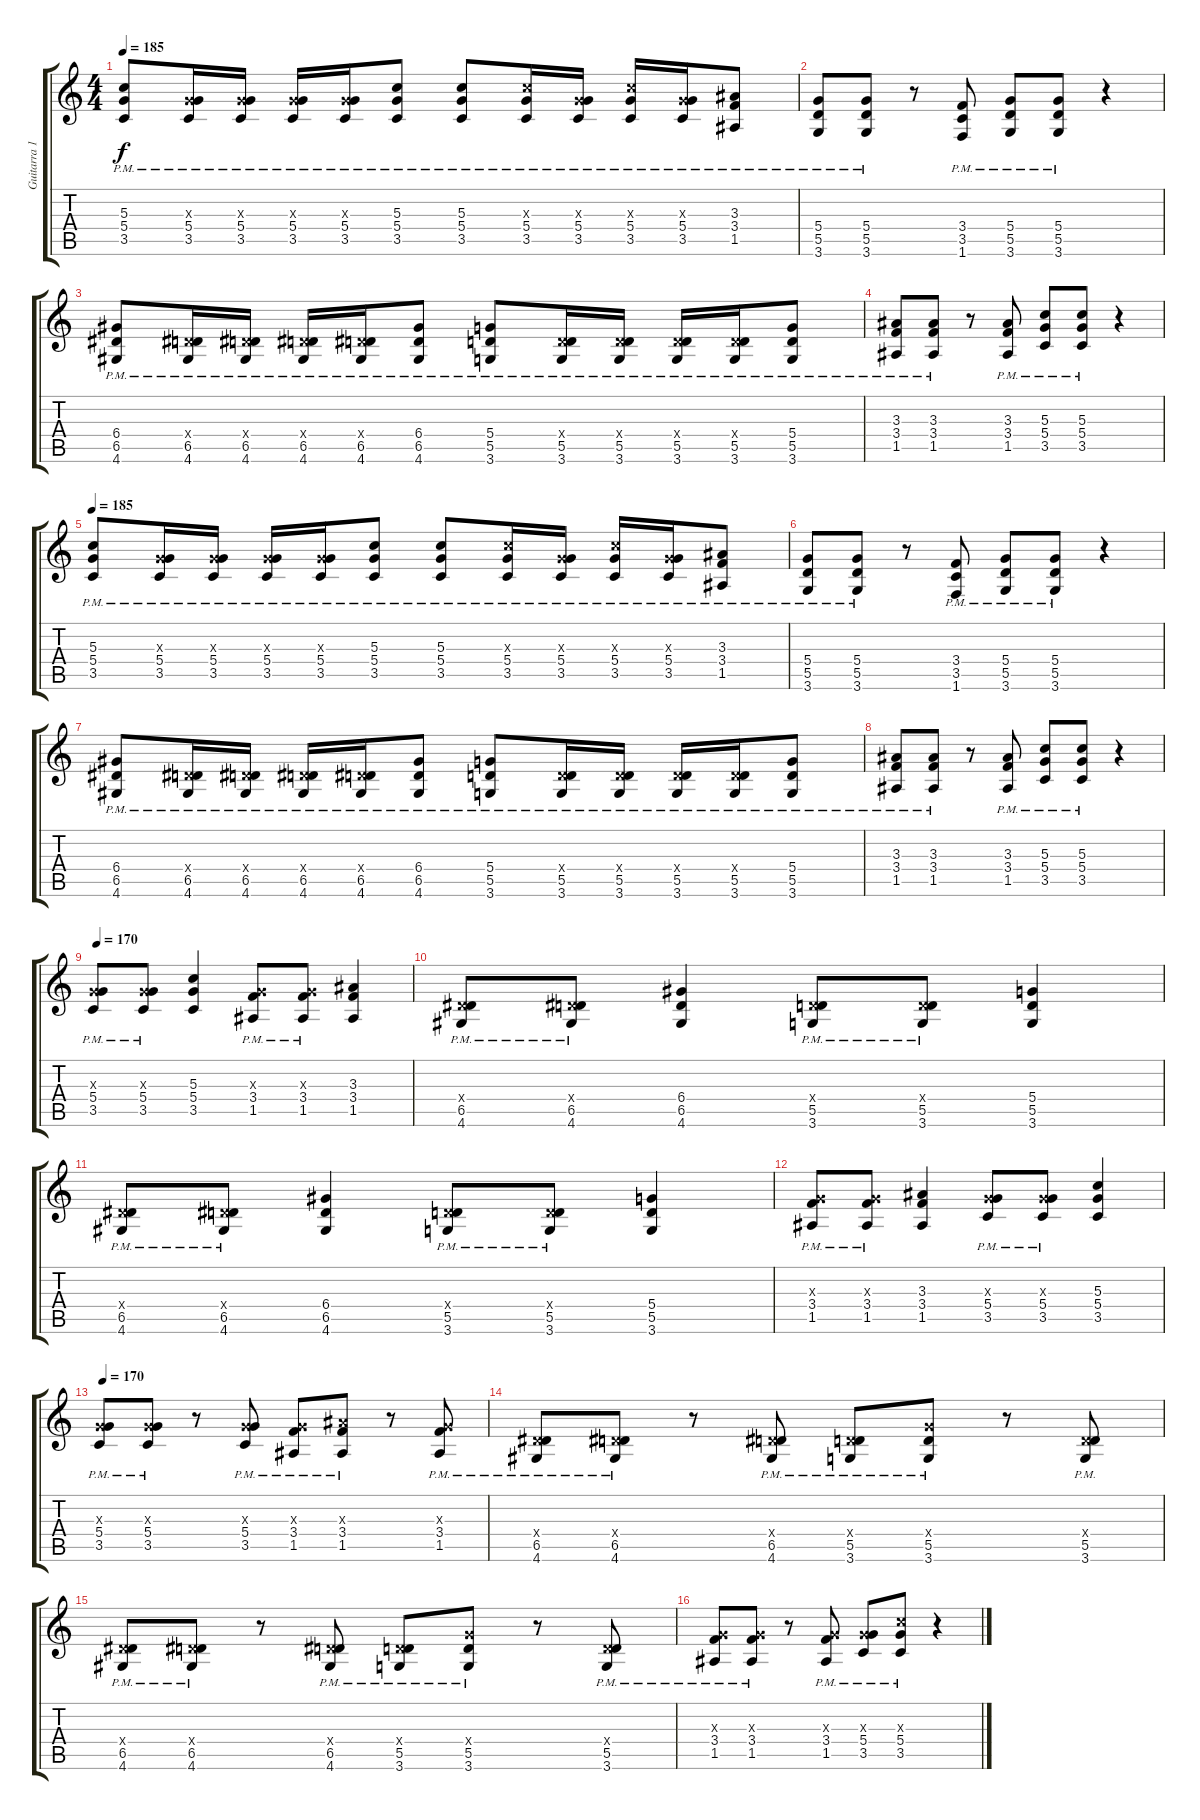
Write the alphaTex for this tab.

\track ("Guitarra 1" "Guitarra 1") {instrument overdrivenguitar}
\staff {score tabs}
\tuning (E4 B3 G3 D3 A2 E2) {hide}
\ts (4 4)
\tempo 185
\clef g2
\ks c
(5.3{pm} 5.4{pm} 3.5).8{dy f} (0.3{x} 5.4{pm} 3.5{pm}).16 (0.3{x} 5.4{pm} 3.5{pm}).16 (0.3{x} 5.4{pm} 3.5{pm}).16 (0.3{x} 5.4{pm} 3.5{pm}).16 (5.3{pm} 5.4{pm} 3.5{pm}).8 (5.3{pm} 5.4{pm} 3.5{pm}).8 (5.3{x} 5.4{pm} 3.5{pm}).16 (0.3{x} 5.4{pm} 3.5{pm}).16 (5.3{x} 5.4{pm} 3.5{pm}).16 (0.3{x} 5.4{pm} 3.5{pm}).16 (3.3{pm} 3.4{pm} 1.5{pm}).8 |
(5.4{pm} 5.5{pm} 3.6{pm}).8 (5.4{pm} 5.5{pm} 3.6{pm}).8 r.8 (3.4{pm} 3.5{pm} 1.6{pm}).8 (5.4{pm} 5.5{pm} 3.6{pm}).8 (5.4{pm} 5.5{pm} 3.6{pm}).8 r.4 |
(6.4{pm} 6.5{pm} 4.6{pm}).8 (0.4{x} 6.5{pm} 4.6{pm}).16 (0.4{x} 6.5{pm} 4.6{pm}).16 (0.4{x} 6.5{pm} 4.6{pm}).16 (0.4{x} 6.5{pm} 4.6{pm}).16 (6.4{pm} 6.5{pm} 4.6{pm}).8 (5.4{pm} 5.5{pm} 3.6{pm}).8 (0.4{x} 5.5{pm} 3.6{pm}).16 (0.4{x} 5.5{pm} 3.6{pm}).16 (0.4{x} 5.5{pm} 3.6{pm}).16 (0.4{x} 5.5{pm} 3.6{pm}).16 (5.4{pm} 5.5{pm} 3.6{pm}).8 |
(3.3{pm} 3.4{pm} 1.5{pm}).8 (3.3{pm} 3.4{pm} 1.5{pm}).8 r.8 (3.3{pm} 3.4{pm} 1.5{pm}).8 (5.3{pm} 5.4{pm} 3.5{pm}).8 (5.3{pm} 5.4{pm} 3.5{pm}).8 r.4 |
\tempo 185
(5.3{pm} 5.4{pm} 3.5).8 (0.3{x} 5.4{pm} 3.5{pm}).16 (0.3{x} 5.4{pm} 3.5{pm}).16 (0.3{x} 5.4{pm} 3.5{pm}).16 (0.3{x} 5.4{pm} 3.5{pm}).16 (5.3{pm} 5.4{pm} 3.5{pm}).8 (5.3{pm} 5.4{pm} 3.5{pm}).8 (5.3{x} 5.4{pm} 3.5{pm}).16 (0.3{x} 5.4{pm} 3.5{pm}).16 (5.3{x} 5.4{pm} 3.5{pm}).16 (0.3{x} 5.4{pm} 3.5{pm}).16 (3.3{pm} 3.4{pm} 1.5{pm}).8 |
(5.4{pm} 5.5{pm} 3.6{pm}).8 (5.4{pm} 5.5{pm} 3.6{pm}).8 r.8 (3.4{pm} 3.5{pm} 1.6{pm}).8 (5.4{pm} 5.5{pm} 3.6{pm}).8 (5.4{pm} 5.5{pm} 3.6{pm}).8 r.4 |
(6.4{pm} 6.5{pm} 4.6{pm}).8 (0.4{x} 6.5{pm} 4.6{pm}).16 (0.4{x} 6.5{pm} 4.6{pm}).16 (0.4{x} 6.5{pm} 4.6{pm}).16 (0.4{x} 6.5{pm} 4.6{pm}).16 (6.4{pm} 6.5{pm} 4.6{pm}).8 (5.4{pm} 5.5{pm} 3.6{pm}).8 (0.4{x} 5.5{pm} 3.6{pm}).16 (0.4{x} 5.5{pm} 3.6{pm}).16 (0.4{x} 5.5{pm} 3.6{pm}).16 (0.4{x} 5.5{pm} 3.6{pm}).16 (5.4{pm} 5.5{pm} 3.6{pm}).8 |
(3.3{pm} 3.4{pm} 1.5{pm}).8 (3.3{pm} 3.4{pm} 1.5{pm}).8 r.8 (3.3{pm} 3.4{pm} 1.5{pm}).8 (5.3{pm} 5.4{pm} 3.5{pm}).8 (5.3{pm} 5.4{pm} 3.5{pm}).8 r.4 |
\tempo 185
\tempo 170
(0.3{x} 5.4{pm} 3.5{pm}).8 (0.3{x} 5.4{pm} 3.5{pm}).8 (5.3 5.4 3.5).4 (0.3{x} 3.4{pm} 1.5{pm}).8 (0.3{x} 3.4{pm} 1.5{pm}).8 (3.3 3.4 1.5).4 |
(0.4{x} 6.5{pm} 4.6{pm}).8 (0.4{x} 6.5{pm} 4.6{pm}).8 (6.4 6.5 4.6).4 (0.4{x} 5.5{pm} 3.6{pm}).8 (0.4{x} 5.5{pm} 3.6{pm}).8 (5.4 5.5 3.6).4 |
(0.4{x} 6.5{pm} 4.6{pm}).8 (0.4{x} 6.5{pm} 4.6{pm}).8 (6.4 6.5 4.6).4 (0.4{x} 5.5{pm} 3.6{pm}).8 (0.4{x} 5.5{pm} 3.6{pm}).8 (5.4 5.5 3.6).4 |
(0.3{x} 3.4{pm} 1.5{pm}).8 (0.3{x} 3.4{pm} 1.5{pm}).8 (3.3 3.4 1.5).4 (0.3{x} 5.4{pm} 3.5{pm}).8 (0.3{x} 5.4{pm} 3.5{pm}).8 (5.3 5.4 3.5).4 |
\tempo 185
\tempo 170
(0.3{x} 5.4{pm} 3.5{pm}).8 (0.3{x} 5.4{pm} 3.5{pm}).8 r.8 (0.3{x} 5.4{pm} 3.5{pm}).8 (0.3{x} 3.4{pm} 1.5{pm}).8 (3.3{x} 3.4{pm} 1.5{pm}).8 r.8 (0.3{x} 3.4{pm} 1.5{pm}).8 |
(0.4{x} 6.5{pm} 4.6{pm}).8 (0.4{x} 6.5{pm} 4.6{pm}).8 r.8 (0.4{x} 6.5{pm} 4.6{pm}).8 (0.4{x} 5.5{pm} 3.6{pm}).8 (5.4{x} 5.5{pm} 3.6{pm}).8 r.8 (0.4{x} 5.5{pm} 3.6{pm}).8 |
(0.4{x} 6.5{pm} 4.6{pm}).8 (0.4{x} 6.5{pm} 4.6{pm}).8 r.8 (0.4{x} 6.5{pm} 4.6{pm}).8 (0.4{x} 5.5{pm} 3.6{pm}).8 (5.4{x} 5.5{pm} 3.6{pm}).8 r.8 (0.4{x} 5.5{pm} 3.6{pm}).8 |
(0.3{x} 3.4{pm} 1.5{pm}).8 (0.3{x} 3.4{pm} 1.5{pm}).8 r.8 (0.3{x} 3.4{pm} 1.5{pm}).8 (0.3{x} 5.4{pm} 3.5{pm}).8 (5.3{x} 5.4{pm} 3.5{pm}).8 r.4
